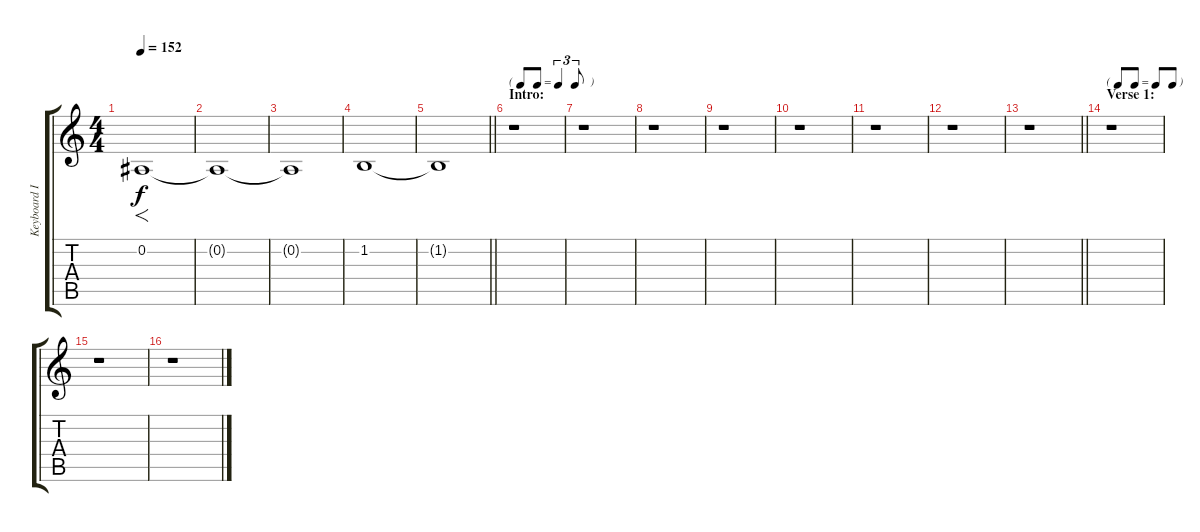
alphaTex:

\track ("Keyboard II" "Keyboard I") {instrument stringensemble1}
\staff {score tabs}
\tuning (Eb4 Bb3 Gb3 Db3 Ab2 Eb2) {hide}
\ts (4 4)
\tempo 152
\clef g2
\ks c
0.2.1{f dy f volume 10 instrument stringensemble1} |
0.2{t}.1 |
0.2{t}.1 |
1.2.1 |
\barLineRight lightlight
1.2{t}.1 |
\tf triplet8th
\section ("" "Intro:")
r.1 |
r.1 |
r.1 |
r.1 |
r.1 |
r.1 |
r.1 |
\barLineRight lightlight
r.1 |
\tf none
\section ("" "Verse 1:")
r.1 |
r.1 |
r.1
